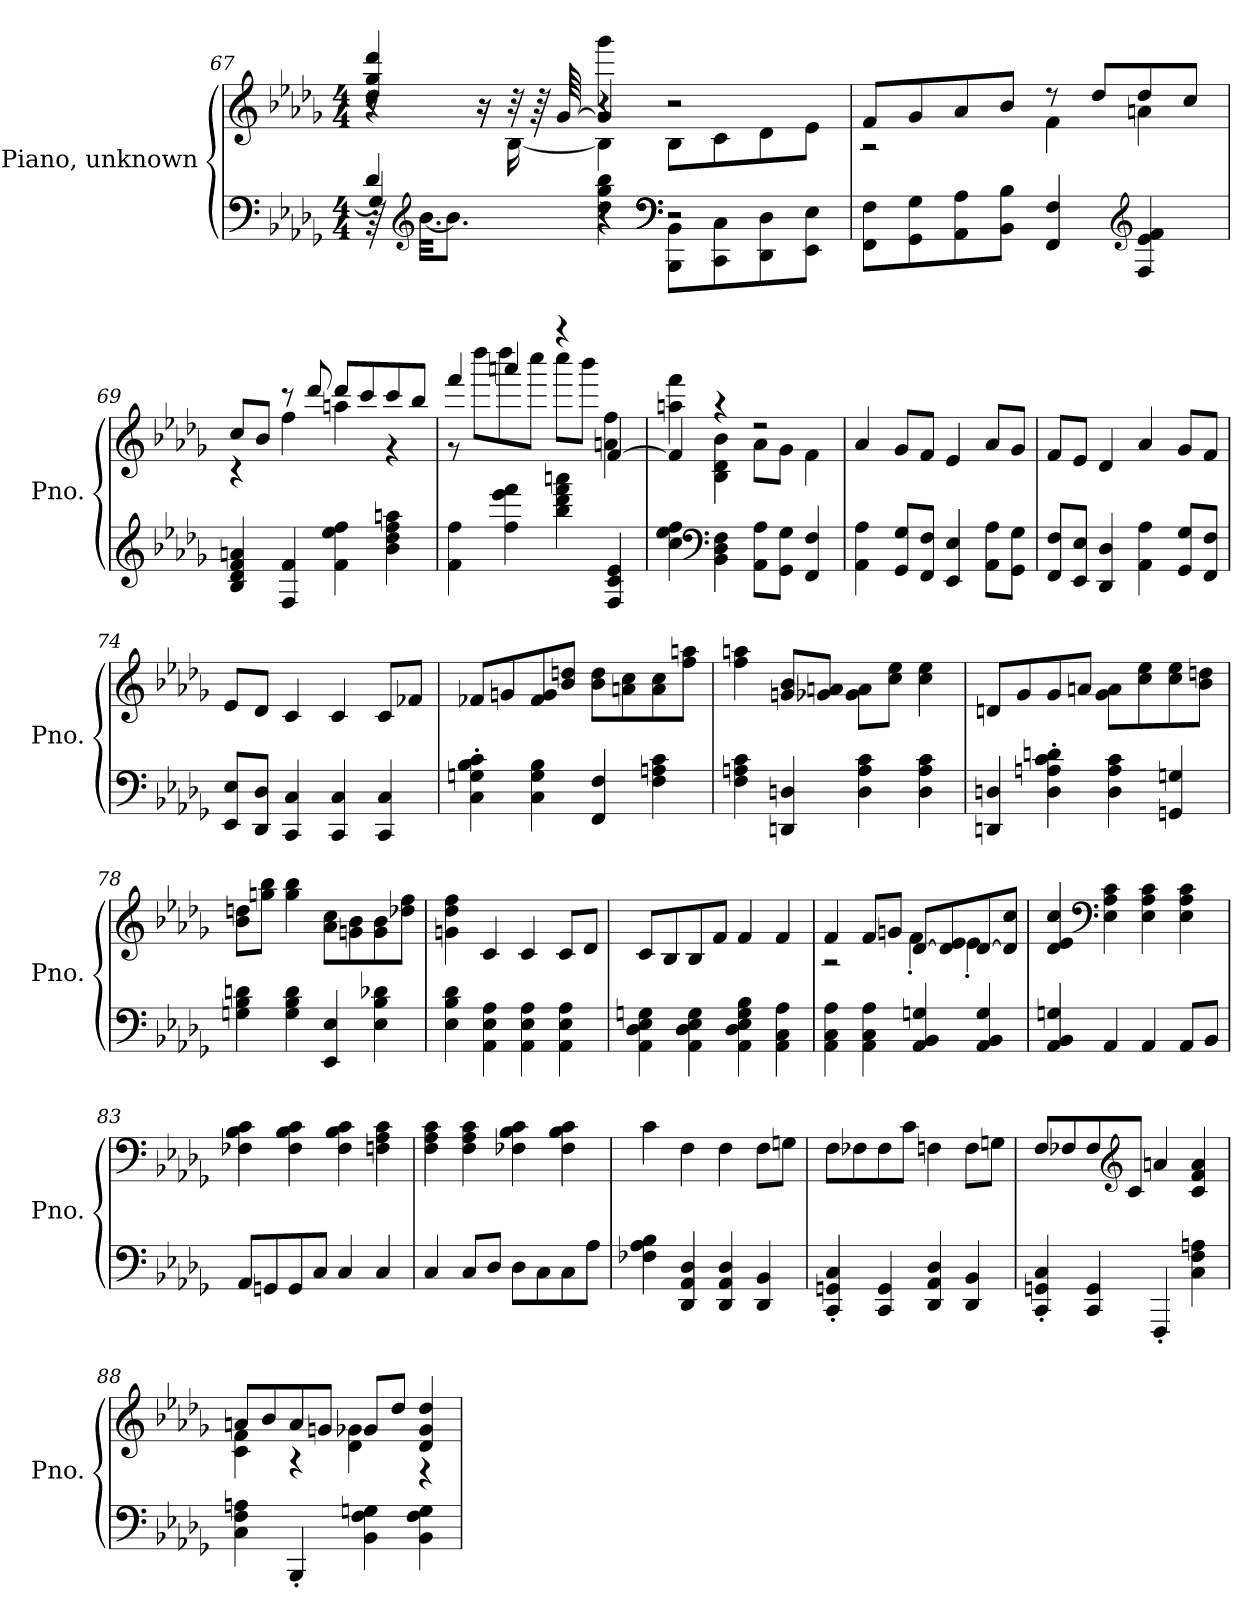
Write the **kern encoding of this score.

**kern	**kern
*part1	*part1
*staff2	*staff1
*I"Piano, unknown	*
*I'Pno.	*
!!LO:LB:g=z
*clefF4	*clefG2
*k[b-e-a-d-g-]	*k[b-e-a-d-g-]
*M4/4	*M4/4
=67	=67
*^	*^
*	*^	*	*^
*	*	*	*	*	*^
4d-/	64r	4G-/]	4dd-/ 4gg-/ 4ddd-/	4r	8r	8r
*clefG2	*	*	*	*	*	*
.	[32.b-\KKL	.	.	.	.	.
.	8.b-\J]	.	.	.	.	.
.	.	.	.	.	16r	16r
.	.	.	.	.	32r	[16B-\
.	.	.	.	.	64r	.
.	.	.	.	.	[64g-/	.
4r	4dd-\ 4gg-\ 4bb-\	4r	4r	4ggg-\	4g-/]	4B-\]
*clefF4	*	*	*	*	*	*
2r	8BBB-\ 8BB-\L	2r	2r	8B-\L	2r	2r
.	8CC\ 8C\	.	.	8c\	.	.
.	8DD-\ 8D-\	.	.	8d-\	.	.
.	8EE-\ 8E-\J	.	.	8e-\J	.	.
*v	*v	*v	*	*	*	*
*	*	*v	*v	*v
=68	=68	=68
8FF\ 8F\L	8f/L	2r
8GG-\ 8G-\	8g-/	.
8AA-\ 8A-\	8a-/	.
8BB-\ 8B-\J	8b-/J	.
4FF/ 4F/	8r	4f\
.	8dd-/L	.
*clefG2	*	*
4F/ 4e-/ 4f/	8dd-/	4an\
.	8cc/J	.
=69	=69	=69
4B-/ 4d-/ 4f/ 4an/	8cc/L	4r
.	8b-/J	.
4F/ 4f/	8r	4ff\
.	8ddd-/	.
4f\ 4ee-\ 4ff\	8ddd-/L	4aan\
.	8ccc/	.
4b-\ 4dd-\ 4ff\ 4aan\	8ccc/	4r
.	8bb-/J	.
!!LO:LB:g=z	!!
=70	=70	=70
4f\ 4ff\	4fff/	8r
.	.	8dddd-\L
4ff\ 4eee-\ 4fff\	4aaan/	8dddd-\
.	.	8cccc\J
4bb-\ 4ddd-\ 4fff\ 4aaan\	4r	8cccc\L
.	.	8bbb-\J
4F/ 4c/ 4e-/	[4f/	4an\ 4ff\
=71	=71	=71
4cc\ 4ee-\ 4ff\	4f/]	4aan\ 4fff\
*clefF4	*	*
4BB-\ 4D-\ 4F\	4r	4B-\ 4d-\ 4b-\
8AA-\ 8A-\L	2r	8a-\L
8GG-\ 8G-\J	.	8g-\J
4FF/ 4F/	.	4f\
*	*v	*v
=72	=72
4AA-\ 4A-\	4a-/
8GG-/ 8G-/L	8g-/L
8FF/ 8F/J	8f/J
4EE-/ 4E-/	4e-/
8AA-\ 8A-\L	8a-/L
8GG-\ 8G-\J	8g-/J
=73	=73
8FF/ 8F/L	8f/L
8EE-/ 8E-/J	8e-/J
4DD-/ 4D-/	4d-/
4AA-\ 4A-\	4a-/
8GG-/ 8G-/L	8g-/L
8FF/ 8F/J	8f/J
=74	=74
8EE-/ 8E-/L	8e-/L
8DD-/ 8D-/J	8d-/J
4CC/ 4C/	4c/
4CC/ 4C/	4c/
4CC/ 4C/	8c/L
.	8f-X/J
!!LO:LB:g=z
=75	=75
4C\' 4Gn\' 4B-\' 4c\'	8f-X/L
.	8gn/
4C\ 4G\ 4B-\	8f-/ 8g/
.	8b-/ 8ddn/J
4FF/ 4F/	8b-\ 8dd\L
.	8an\ 8cc\
4F\ 4An\ 4c\	8a\ 8cc\
.	8ff\ 8aan\J
=76	=76
4F\ 4An\ 4c\	4ff\ 4aan\
4DDn/ 4Dn/	8gn/ 8b-/L
.	8g-X/ 8an/J
4D\ 4A\ 4c\	8g-\ 8a\L
.	8cc\ 8ee-\J
4D\ 4A\ 4c\	4cc\ 4ee-\
=77	=77
4DDn/ 4Dn/	8dn/L
.	8g-/
4D\' 4An\' 4c\' 4dn\'	8g-/
.	8an/J
4D\ 4A\ 4c\	8g-\ 8a\L
.	8cc\ 8ee-\
4GGn/ 4Gn/	8cc\ 8ee-\
.	8b-\ 8ddn\J
!!LO:LB:g=z
=78	=78
4Gn\ 4B-\ 4dn\	8b-\ 8ddn\L
.	8ggn\ 8bb-\J
4G\ 4B-\ 4d\	4gg\ 4bb-\
4EE-/ 4E-/	8a-\ 8cc\L
.	8gn\ 8b-\
4E-\ 4B-\ 4d-X\	8g\ 8b-\
.	8dd-X\ 8ff\J
=79	=79
4E-\ 4B-\ 4d-\	4gn\ 4dd-\ 4ff\
4AA-\ 4E-\ 4A-\	4c/
4AA-\ 4E-\ 4A-\	4c/
4AA-\ 4E-\ 4A-\	8c/L
.	8d-/J
=80	=80
4AA-\ 4D-\ 4E-\ 4Gn\	8c/L
.	8B-/
4AA-\ 4D-\ 4E-\ 4G\	8B-/
.	8f/J
4AA-\ 4D-\ 4E-\ 4G\ 4B-\	4f/
4AA-\ 4C\ 4A-\	4f/
=81	=81
*	*^
4AA-\ 4C\ 4A-\	4f/	2r
4AA-\ 4C\ 4A-\	8f/L	.
.	8gn/J	.
4AA-/ 4BB-/ 4Gn/	[8d-/L	4f'\
.	8d-/] 8e-/	.
4AA-/ 4BB-/ 4G/	[8d-/	4e-'\
.	8d-/] 8cc/J	.
*	*v	*v
!!LO:LB:g=z
=82	=82
4AA-/ 4BB-/ 4Gn/	4d-/ 4e-/ 4cc/
*	*clefF4
4AA-/	4E-\ 4A-\ 4c\
4AA-/	4E-\ 4A-\ 4c\
8AA-/L	4E-\ 4A-\ 4c\
8BB-/J	.
=83	=83
8AA-/L	4F-X\ 4B-\ 4c\
8GGn/	.
8GG/	4F-\ 4B-\ 4c\
8C/J	.
4C/	4F-\ 4B-\ 4c\
4C/	4Fn\ 4A-\ 4c\
=84	=84
4C/	4F\ 4A-\ 4c\
8C/L	4F\ 4A-\ 4c\
8D-/J	.
8D-\L	4F-X\ 4B-\ 4c\
8C\	.
8C\	4F-\ 4B-\ 4c\
8A-\J	.
=85	=85
4F-X\ 4A-\ 4B-\	4c\
4DD-/ 4AA-/ 4D-/	4F\
4DD-/ 4AA-/ 4D-/	4F\
4DD-/ 4BB-/	8F\L
.	8Gn\J
!!LO:PB:g=z
=86	=86
4CC/' 4GGn/' 4C/'	8F\L
.	8F-X\
4CC/ 4GG/	8F-\
.	8c\J
4DD-/ 4AA-/ 4D-/	4Fn\
4DD-/ 4BB-/	8F\L
.	8Gn\J
=87	=87
4CC/' 4GGn/' 4C/'	8F/L
.	8F-X/
4CC/ 4GG/	8F-/
*	*clefG2
.	8c/J
4FFF'/	4an/
4C\ 4F\ 4An\	4c/ 4f/ 4a/
=88	=88
*	*^
4C\ 4F\ 4An\	8an/L	4c\ 4f\
.	8b-/	.
4BBB-'/	8a/	4r
.	8gn/J	.
4BB-\ 4F\ 4Gn\	8g/L	4d-\ 4g-X\
.	8dd-/J	.
4BB-\ 4F\ 4G\	4d-/ 4g-/ 4dd-/	4r
*	*v	*v
=	=
*-	*-
